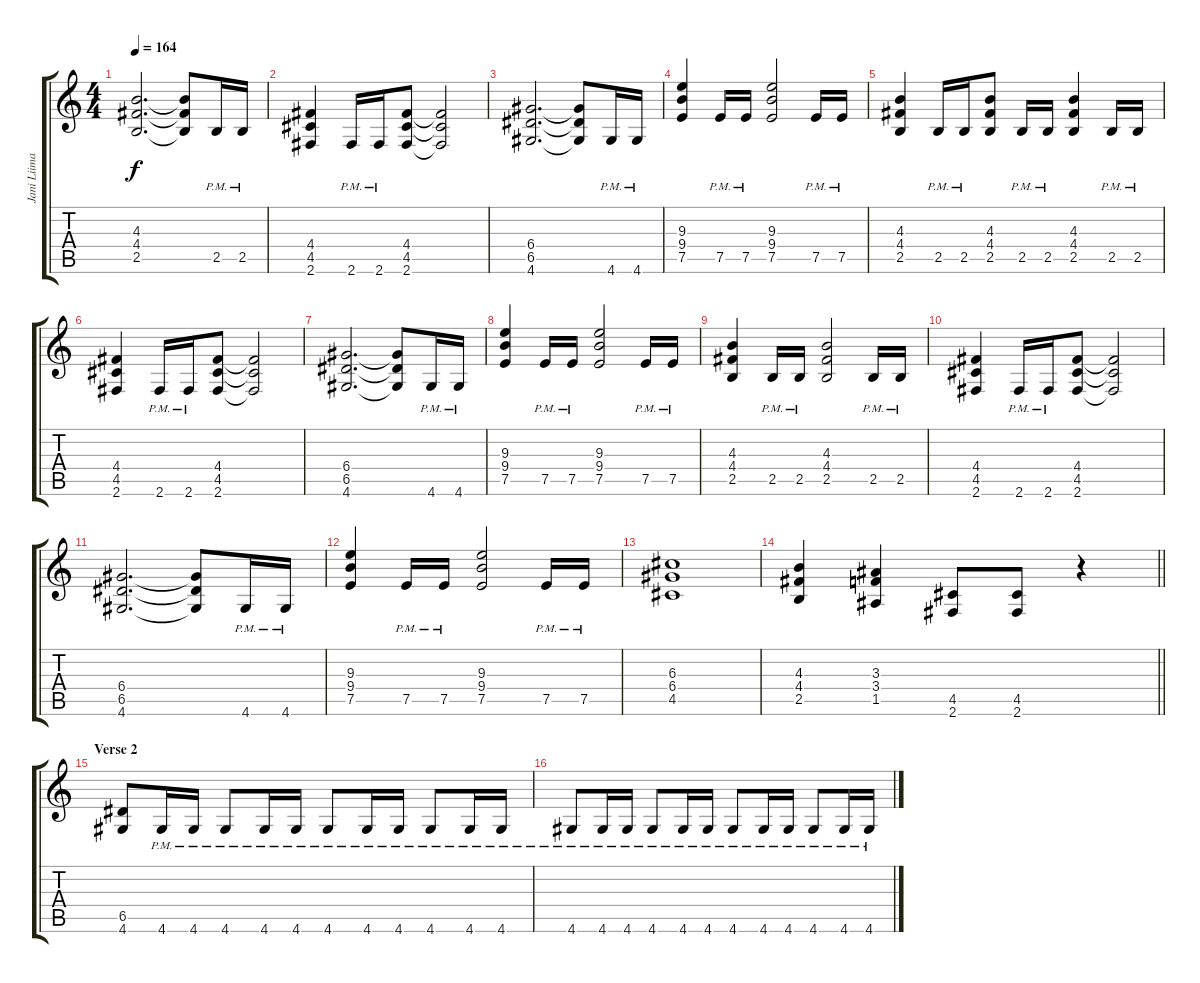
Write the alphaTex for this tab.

\track ("Jani Liimatainen" "Jani Liima") {instrument distortionguitar}
\staff {score tabs}
\tuning (E4 B3 G3 D3 A2 E2) {hide}
\ts (4 4)
\tempo 164
\clef g2
\ks c
(4.3 4.4 2.5).2{d dy f} (4.3{t} 4.4{t} 2.5{t}).8 2.5{pm}.16 2.5{pm}.16 |
(4.4 4.5 2.6).4 2.6{pm}.16 2.6{pm}.16 (4.4 4.5 2.6).8 (4.4{t} 4.5{t} 2.6{t}).2 |
(6.4 6.5 4.6).2{d} (6.4{t} 6.5{t} 4.6{t}).8 4.6{pm}.16 4.6{pm}.16 |
(9.3 9.4 7.5).4 7.5{pm}.16 7.5{pm}.16 (9.3 9.4 7.5).2 7.5{pm}.16 7.5{pm}.16 |
(4.3 4.4 2.5).4 2.5{pm}.16 2.5{pm}.16 (4.3 4.4 2.5).8 2.5{pm}.16 2.5{pm}.16 (4.3 4.4 2.5).4 2.5{pm}.16 2.5{pm}.16 |
(4.4 4.5 2.6).4 2.6{pm}.16 2.6{pm}.16 (4.4 4.5 2.6).8 (4.4{t} 4.5{t} 2.6{t}).2 |
(6.4 6.5 4.6).2{d} (6.4{t} 6.5{t} 4.6{t}).8 4.6{pm}.16 4.6{pm}.16 |
(9.3 9.4 7.5).4 7.5{pm}.16 7.5{pm}.16 (9.3 9.4 7.5).2 7.5{pm}.16 7.5{pm}.16 |
(4.3 4.4 2.5).4 2.5{pm}.16 2.5{pm}.16 (4.3 4.4 2.5).2 2.5{pm}.16 2.5{pm}.16 |
(4.4 4.5 2.6).4 2.6{pm}.16 2.6{pm}.16 (4.4 4.5 2.6).8 (4.4{t} 4.5{t} 2.6{t}).2 |
(6.4 6.5 4.6).2{d} (6.4{t} 6.5{t} 4.6{t}).8 4.6{pm}.16 4.6{pm}.16 |
(9.3 9.4 7.5).4 7.5{pm}.16 7.5{pm}.16 (9.3 9.4 7.5).2 7.5{pm}.16 7.5{pm}.16 |
(6.3 6.4 4.5).1 |
\barLineRight lightlight
(4.3 4.4 2.5).4 (3.3 3.4 1.5).4 (4.5 2.6).8 (4.5 2.6).8 r.4 |
\section ("" "Verse 2")
(6.5 4.6).8 4.6{pm}.16 4.6{pm}.16 4.6{pm}.8 4.6{pm}.16 4.6{pm}.16 4.6{pm}.8 4.6{pm}.16 4.6{pm}.16 4.6{pm}.8 4.6{pm}.16 4.6{pm}.16 |
4.6{pm}.8 4.6{pm}.16 4.6{pm}.16 4.6{pm}.8 4.6{pm}.16 4.6{pm}.16 4.6{pm}.8 4.6{pm}.16 4.6{pm}.16 4.6{pm}.8 4.6{pm}.16 4.6{pm}.16
